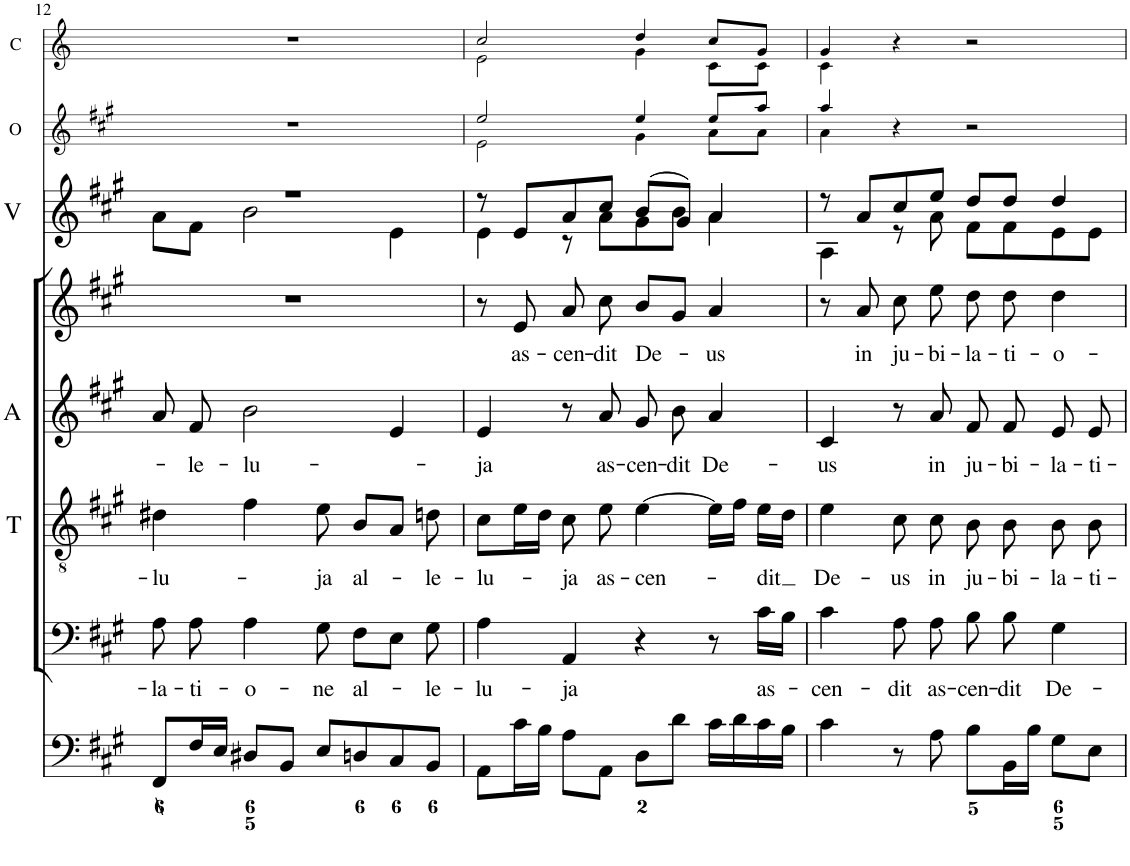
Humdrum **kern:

**kern	**kern	**text	**kern	**text	**kern	**text	**kern	**text	**kern	**kern	**kern	**kern	**kern
*part10	*part9	*part9	*part8	*part8	*part7	*part7	*part6	*part6	*part5	*part4	*part3	*part2	*part1
*staff10	*staff9	*staff9	*staff8	*staff8	*staff7	*staff7	*staff6	*staff6	*staff5	*staff4	*staff3	*staff2	*staff1
*I"Organ	*I"TB	*	*I"Tenor	*	*I"A	*	*I"S	*	*I"Violin	*I"Violin	*I"2 Violini	*I"2 Oboi	*I"2 Corni in A
*	*	*	*I'T	*	*I'A	*	*	*	*I'Vln.	*I'Vln.	*I'V	*I'O	*I'C
!!LO:PB:g=z
*clefF4	*clefF4	*	*clefGv2	*	*clefG2	*	*clefG2	*	*clefG2	*clefG2	*clefG2	*clefG2	*clefG2
*	*	*	*	*	*	*	*	*	*	*	*	*	*Trd2c3
*k[f#c#g#]	*k[f#c#g#]	*	*k[f#c#g#]	*	*k[f#c#g#]	*	*k[f#c#g#]	*	*k[f#c#g#]	*k[f#c#g#]	*k[f#c#g#]	*k[f#c#g#]	*k[]
*M4/4	*M4/4	*	*M4/4	*	*M4/4	*	*M4/4	*	*M4/4	*M4/4	*M4/4	*M4/4	*M4/4
*met(c)	*met(c)	*	*met(c)	*	*met(c)	*	*met(c)	*	*met(c)	*met(c)	*met(c)	*met(c)	*met(c)
=12	=12	=12	=12	=12	=12	=12	=12	=12	=12	=12	=12	=12	=12
!	!	!LO:LY:b	!	!LO:LY:b	!	!	!	!	!	!	!	!	!
*	*	*	*	*	*	*	*	*	*	*	*^	*	*
8FF#/L	8A\	-la-	4d#X\	-lu-	8a/L	.	1r	.	8a/L	1r	1r	8a\L	1r	1r
!	!	!LO:LY:b	!	!	!	!LO:LY:b	!	!	!	!	!	!	!	!
16F#/L	8A\	-ti-	.	.	8f#/J	-le-	.	.	8f#/J	.	.	8f#\J	.	.
16E/JJ	.	.	.	.	.	.	.	.	.	.	.	.	.	.
!	!	!LO:LY:b	!	!	!	!LO:LY:b	!	!	!	!	!	!	!	!
8D#X/L	4A\	-o-	4f#\	.	2b\	-lu-	.	.	2b	.	.	2b\	.	.
8BB/J	.	.	.	.	.	.	.	.	.	.	.	.	.	.
!	!	!LO:LY:b	!	!LO:LY:b	!	!	!	!	!	!	!	!	!	!
8E/L	8G#\	-ne	8e\	-ja	.	.	.	.	.	.	.	.	.	.
!	!	!LO:LY:b	!	!LO:LY:b	!	!	!	!	!	!	!	!	!	!
8Dn/	8F#\L	al-	8B/L	al-	.	.	.	.	.	.	.	.	.	.
8C#/	8E\J	.	8A/J	.	4e/	.	.	.	4e	.	.	4e\	.	.
!	!	!LO:LY:b	!	!LO:LY:b	!	!	!	!	!	!	!	!	!	!
8BB/J	8G#\	-le-	8dn\	-le-	.	.	.	.	.	.	.	.	.	.
=13	=13	=13	=13	=13	=13	=13	=13	=13	=13	=13	=13	=13	=13	=13
!	!	!LO:LY:b	!	!LO:LY:b	!	!LO:LY:b	!	!	!	!	!	!	!	!
*	*	*	*	*	*	*	*	*	*	*	*	*	*^	*^
8AA\L	4A\	-lu-	8c#\L	-lu-	4e/	-ja	8r	.	4e	8r	8r	4e\	2ee/	2e\	2cc/	2e\
!	!	!	!	!	!	!	!	!LO:LY:b	!	!	!	!	!	!	!	!
16c#\L	.	.	16e\L	.	.	.	8e/	as-	.	8e	8e/L	.	.	.	.	.
16B\JJ	.	.	16d\JJ	.	.	.	.	.	.	.	.	.	.	.	.	.
!	!	!LO:LY:b	!	!LO:LY:b	!	!	!	!LO:LY:b	!	!	!	!	!	!	!	!
8A\L	4AA/	-ja	8c#\	-ja	8r	.	8a/	-cen-	8r	8a\L	8a/	8r	.	.	.	.
!	!	!	!	!LO:LY:b	!	!LO:LY:b	!	!LO:LY:b	!	!	!	!	!	!	!	!
8AA\J	.	.	8e\	as-	8a/	as-	8cc#\	-dit	8a	8cc#\J	8cc#/J	8a\L	.	.	.	.
!	!	!	!	!LO:LY:b	!	!LO:LY:b	!	!LO:LY:b	!	!	!	!	!	!	!	!
8D\L	4r	.	[4e\	-cen-	8g#/L	-cen-	8b/L	De-	8g#/L	(8b/L	(8b/L	8g#\	4ee/	4g#\	4dd/	4g\
!	!	!	!	!	!	!LO:LY:b	!	!	!	!	!	!	!	!	!	!
8d\J	.	.	.	.	8b/J	-dit	8g#/J	.	8b/J	8g#/J)	8g#/J)	8b\J	.	.	.	.
!	!	!	!	!	!	!LO:LY:b	!	!LO:LY:b	!	!	!	!	!	!	!	!
16c#\LL	8r	.	16e\LL]	.	4a/	De-	4a/	-us	4a	4a	4a/	4a\	8ee/L	8a\L	8cc/L	8c\L
16d\	.	.	16f#\JJ	.	.	.	.	.	.	.	.	.	.	.	.	.
!	!	!LO:LY:b	!	!LO:LY:b	!	!	!	!	!	!	!	!	!	!	!	!
16c#\	16c#\LL	as-	16e\LL	-dit	.	.	.	.	.	.	.	.	8aa/J	8a\J	8g/J	8c\J
16B\JJ	16B\JJ	.	16d\JJ	.	.	.	.	.	.	.	.	.	.	.	.	.
=14	=14	=14	=14	=14	=14	=14	=14	=14	=14	=14	=14	=14	=14	=14	=14	=14
!	!	!LO:LY:b	!	!LO:LY:b	!	!LO:LY:b	!	!	!	!	!	!	!	!	!	!
4c#\	4c#\	-cen-	4e\	De-	4c#/	-us	8r	.	4A	8r	8r	4A\	4aa/	4a\	4g/	4c\
!	!	!	!	!	!	!	!	!LO:LY:b	!	!	!	!	!	!	!	!
.	.	.	.	.	.	.	8a/	in	.	8a	8a/L	.	.	.	.	.
!	!	!LO:LY:b	!	!LO:LY:b	!	!	!	!LO:LY:b	!	!	!	!	!	!	!	!
8r	8A\	-dit	8c#\	-us	8r	.	8cc#\	ju-	8r	8cc#\L	8cc#/	8r	4r	2.ryy	4r	2.ryy
!	!	!LO:LY:b	!	!LO:LY:b	!	!LO:LY:b	!	!LO:LY:b	!	!	!	!	!	!	!	!
8A\	8A\	as-	8c#\	in	8a/	in	8ee\	-bi-	8a	8ee\J	8ee/J	8a\	.	.	.	.
!	!	!LO:LY:b	!	!LO:LY:b	!	!LO:LY:b	!	!LO:LY:b	!	!	!	!	!	!	!	!
8B\L	8B\	-cen-	8B\	ju-	8f#/L	ju-	8dd\	-la-	8f#/L	8dd\L	8dd/L	8f#\L	2r	.	2r	.
!	!	!LO:LY:b	!	!LO:LY:b	!	!LO:LY:b	!	!LO:LY:b	!	!	!	!	!	!	!	!
16BB\L	8B\	-dit	8B\	-bi-	8f#/J	-bi-	8dd\	-ti-	8f#/J	8dd\J	8dd/J	8f#\	.	.	.	.
16B\JJ	.	.	.	.	.	.	.	.	.	.	.	.	.	.	.	.
!	!	!LO:LY:b	!	!LO:LY:b	!	!LO:LY:b	!	!LO:LY:b	!	!	!	!	!	!	!	!
8G#\L	4G#\	De-	8B\	-la-	8e/L	-la-	4dd\	-o-	8e/L	4dd	4dd/	8e\	.	.	.	.
!	!	!	!	!LO:LY:b	!	!LO:LY:b	!	!	!	!	!	!	!	!	!	!
8E\J	.	.	8B\	-ti-	8e/J	-ti-	.	.	8e/J	.	.	8e\J	.	.	.	.
*	*	*	*	*	*	*	*	*	*	*	*v	*v	*	*	*v	*v
*	*	*	*	*	*	*	*	*	*	*	*	*v	*v	*
=	=	=	=	=	=	=	=	=	=	=	=	=	=
*-	*-	*-	*-	*-	*-	*-	*-	*-	*-	*-	*-	*-	*-
